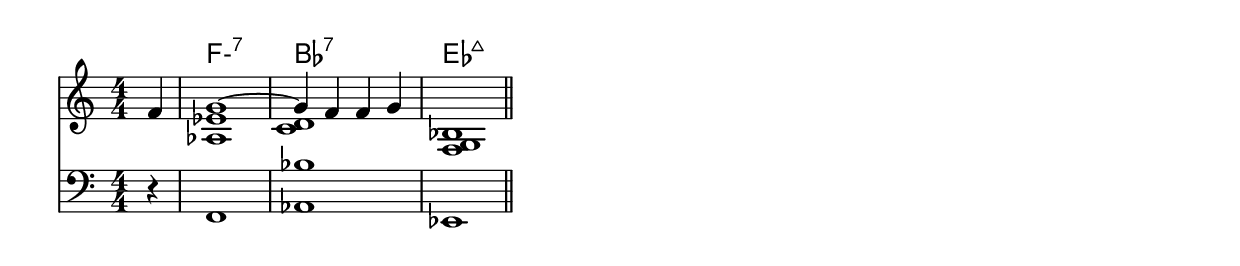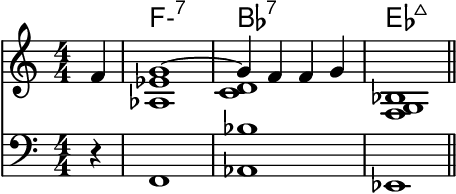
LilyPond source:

\version "2.24.4"
\language "english"
#(ly:set-option 'crop #t)
\include "include/alt.ly"
\score {
  \midi {
    \tempo 4=120
  }
  \layout {
    \context {
      \Score
      \omit BarNumber
    }
    indent = 0\mm
  }
  {
    <<
    \chords {
      \set noChordSymbol = ""
      \set minorChordModifier = \markup { "-" }
      \skip \pppp % to prevent named chords sounding
      r4 | f1:min7 | bf:7 | ef:maj7
    }
    \new Staff {
      \key c \major
      \numericTimeSignature
      \time 4/4
      \clef treble {
        \relative {
          \skip \f % spacer to set voice volume
          \partial 4 f'4 |
          \tieUp <af, ef' g~>1 |
          <<
            { g'4 f4 f4 g4 }
            \new Voice { \voiceTwo <c, d>1 }
          >> |
          <f, g bf> 1
          \bar "||"
        }
      }
    }
    \new Staff {
      \clef bass {
        \relative {
          \skip \f % spacer to set voice volume
          \partial 4 r4 | f,1 | <bf' af,> | ef,,
          \bar "||"
        }
      }
    }
    >>
  }
}
